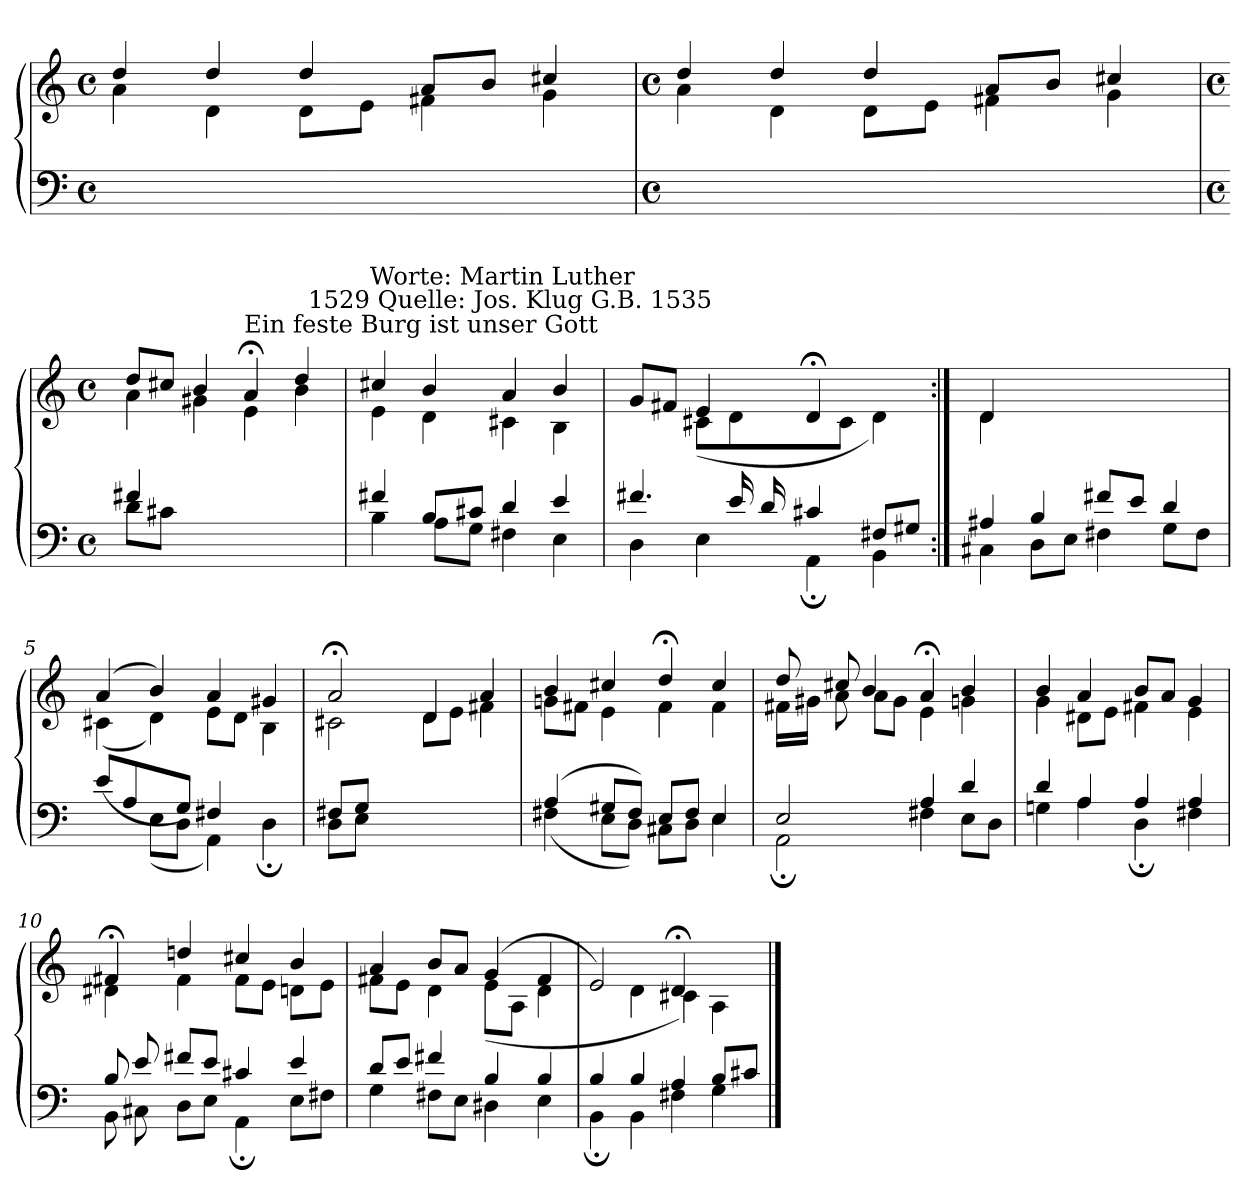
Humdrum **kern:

**kern	**kern
*part1	*part1
*staff2	*staff1
*clefF4	*clefG2
*M4/4	*M4/4
*met(c)	*met(c)
=	=
*	*^
1ryy	4dd/	4a\
.	4dd/	4d\
.	4dd/	8d\L
.	.	8e\J
.	8a/L	4f#\
.	8b/J	.
4ryy	4cc#/	4g\
=	=	=
*M4/4	*M4/4	*
*met(c)	*met(c)	*
1ryy	4dd/	4a\
.	4dd/	4d\
.	4dd/	8d\L
.	.	8e\J
.	8a/L	4f#\
.	8b/J	.
4ryy	4cc#/	4g\
=1	=1	=1
*M4/4	*M4/4	*
*met(c)	*met(c)	*
*^	*	*
4f#/	8d\L	8dd/L	4a\
.	8c#\J	8cc#/J	.
2.ryy	2.ryy	4b/	4g#\
!	!	!LO:TX:a:t=Ein feste Burg ist unser Gott	!
.	.	4a;</	4e\
.	.	4dd/	4b\
=2	=2	=2	=2
4f#/	4B\	4cc#/	4e\
8B/L	8A\L	4b/	4d\
8c#/J	8G\J	.	.
!	!	!LO:TX:a:cj:t=Worte&colon; Martin Luther\n         1529 Quelle&colon; Jos. Klug G.B. 1535	!
4d/	4F#\	4a/	4c#\
4e/	4E\	4b/	4B\
=3	=3	=3	=3
4.f#/	4D\	8g/L	4ryy
.	.	8f#/J	.
.	4E\	4e/	(<8c#\L
16e/	.	.	4d\
16d/	.	.	.
4c#/	4AA;\	4d;</	.
.	.	.	8c#\J
8F#/L	4BB\	4ryy	4d\)
8G#/J	.	.	.
=4:|!	=4:|!	=4:|!	=4:|!
4A#/	4C#\	4d/	4d\
4B/	8D\L	2.ryy	2.ryy
.	8E\J	.	.
8f#/L	4F#\	.	.
8e/J	.	.	.
4d/	8G\L	.	.
.	8F#\J	.	.
=5	=5	=5	=5
(>8e/L	4ryy	(>4a/	(<4c#\
4A/	.	.	.
.	(<8E\L	4b/)	4d\)
8G/J)	8D\J	.	.
4F#/	4AA\)	4a/	8e\L
.	.	.	8d\J
4ryy	4D;\	4g#/	4B\
=6	=6	=6	=6
8F#/L	8D\L	2a;</	2c#\
8G/J	8E\J	.	.
2.ryy	2.ryy	.	.
.	.	4d/	8d\L
.	.	.	8e\J
.	.	4a/	4f#\
=7	=7	=7	=7
(>4A/	(<4F#\	4b/	8gn\L
.	.	.	8f#\J
8G#/L	8E\L	4cc#/	4e\
8F#/J)	8D\J)	.	.
8E/L	8C#\L	4dd;</	4f#\
8F#/J	8D\J	.	.
4E/	4E\	4cc#/	4f#\
=8	=8	=8	=8
2E/	2AA;\	8dd/	16f#\LL
.	.	.	16g#\JJ
.	.	8cc#/	8a\
.	.	4b/	8a\L
.	.	.	8g#\J
4A/	4F#\	4a;</	4e\
4d/	8E\L	4b/	4gn\
.	8D\J	.	.
=9	=9	=9	=9
4d/	4Gn\	4b/	4g\
4A/	4A\	4a/	8d#\L
.	.	.	8e\J
4A/	4D;\	8b/L	4f#\
.	.	8a/J	.
4A/	4F#\	4g/	4e\
=10	=10	=10	=10
8B/	8BB\	4f#;</	4d#\
8e/	8C#\	.	.
8f#/L	8D\L	4ddn/	4f#\
8e/J	8E\J	.	.
4c#/	4AA;\	4cc#/	8f#\L
.	.	.	8e\J
4e/	8E\L	4b/	8dn\L
.	8F#\J	.	8e\J
=11	=11	=11	=11
8d/L	4G\	4a/	8f#\L
8e/J	.	.	8e\J
4f#/	8F#\L	8b/L	4d\
.	8E\J	8a/J	.
4B/	4D#\	(>4g/	(<8e\L
.	.	.	8A\J
4B/	4E\	4f#/	4d\
=12	=12	=12	=12
4B/	4BB;\	2e/)	4ryy
4B/	4BB\	.	4d\
4A/	4F#\	4d;</	4c#\)
8B/L	4G\	4ryy	4A\
8c#/J	.	.	.
*v	*v	*	*
*	*v	*v
==	==
*-	*-
